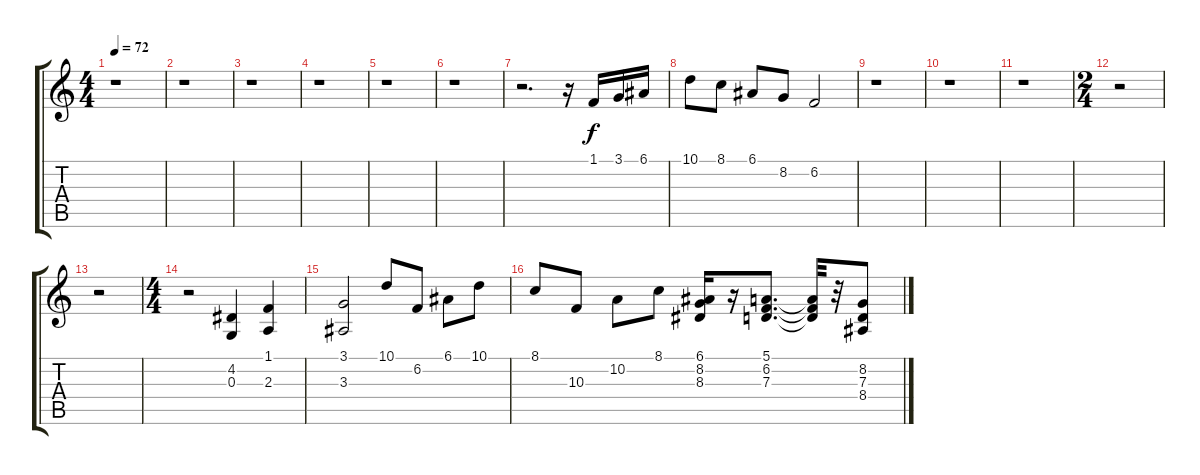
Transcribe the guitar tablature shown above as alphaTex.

\track (" " " ") {instrument brightacousticpiano}
\staff {score tabs}
\tuning (E4 B3 G3 D3 A2 E2) {hide}
\ts (4 4)
\tempo 72
\clef g2
\ks c
r.1{dy f} |
r.1 |
r.1 |
r.1 |
r.1 |
r.1 |
r.2{d} r.16 1.1.16 3.1.16 6.1.16 |
10.1.8 8.1.8 6.1.8 8.2.8 6.2.2 |
r.1 |
r.1 |
r.1 |
\ts (2 4)
r.2 |
r.2 |
\ts (4 4)
r.2 (4.2 0.3).4 (1.1 2.3).4 |
(3.1 3.3).2 10.1.8 6.2.8 6.1.8 10.1.8 |
8.1.8 10.3.8 10.2.8 8.1.8 (6.1 8.2 8.3).16 r.16 (5.1 6.2 7.3).8{d} (5.1{t} 6.2{t} 7.3{t}).32 r.32 (8.2 7.3 8.4).8
